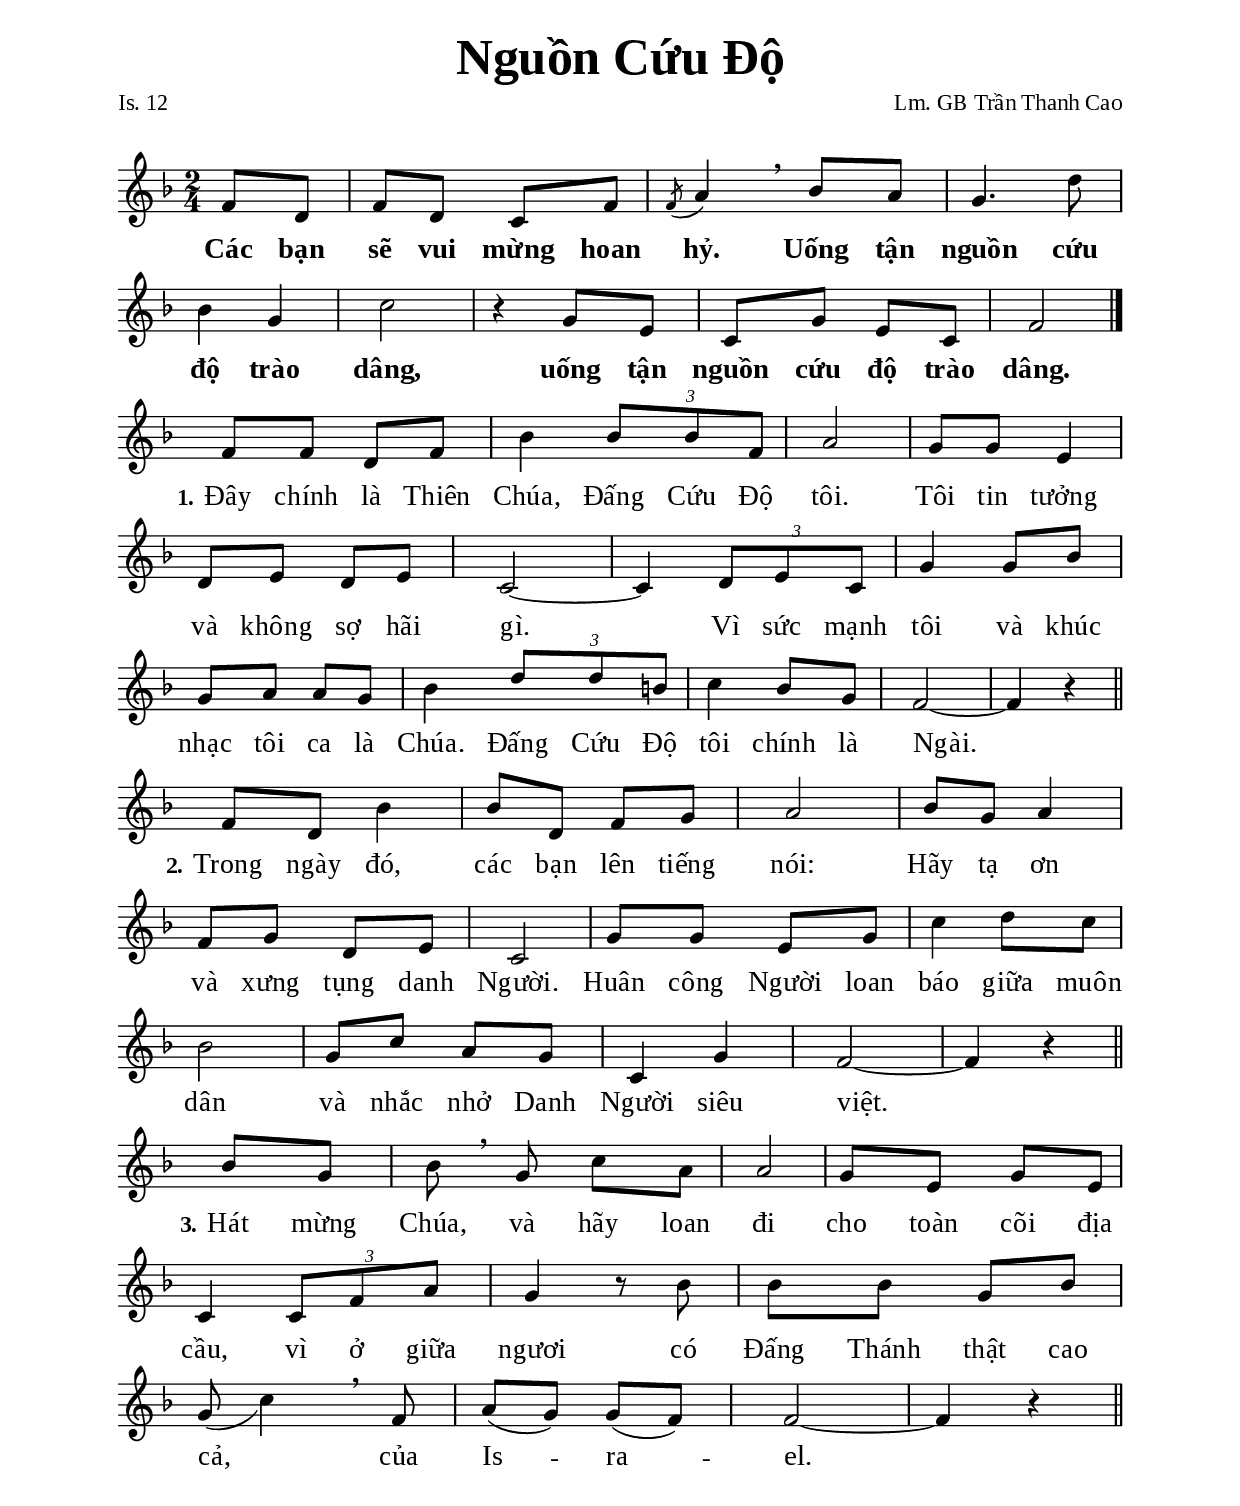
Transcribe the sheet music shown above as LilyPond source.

% Cài đặt chung
\version "2.22.1"
\include "english.ly"

\header {
  title = \markup { \fontsize #3 "Nguồn Cứu Độ" }
  poet = "Is. 12"
  composer = "Lm. GB Trần Thanh Cao"
  arranger = " "
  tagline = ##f
}

% Nhạc điệp khúc
nhacDiepKhuc = \relative c' {
  \partial 4 f8 d |
  f d c f |
  \acciaccatura f8 a4 \breathe bf8 a |
  g4. d'8 |
  bf4 g |
  c2 |
  r4 g8 e |
  c g' e c |
  f2 \bar "|."
}

% Nhạc phiên khúc
nhacPhienKhucMot = \relative c' {
  f8 f d f |
  bf4 \tuplet 3/2 { bf8 bf f } |
  a2 |
  g8 g e4 |
  d8 e d e |
  c2 ~ |
  c4 \tuplet 3/2 { d8 e c } |
  g'4 g8 bf |
  g a a g |
  bf4 \tuplet 3/2 { \stemUp d8 d b! \stemNeutral } |
  c4 bf8 g |
  f2 ~ |
  f4 r \bar "||"
}

nhacPhienKhucHai = \relative c' {
  f8 d bf'4 |
  bf8 d, f g |
  a2 |
  bf8 g a4 |
  f8 g d e |
  c2 |
  g'8 g e g |
  c4 d8 c |
  bf2 |
  g8 c a g |
  c,4 g' |
  f2 ~ |
  f4 r \bar "||"
}

nhacPhienKhucBa = \relative c'' {
  \partial 4 bf8 g |
  bf \breathe g c a |
  a2 |
  g8 e g e |
  c4 \tuplet 3/2 { c8 f a } |
  g4 r8 bf |
  bf bf g bf |
  g _(c4) \breathe f,8 |
  a (g) g (f) |
  f2 ~ |
  f4 r \bar "||"
}

% Lời điệp khúc
loiDiepKhuc = \lyricmode {
  Các bạn sẽ vui mừng hoan hỷ.
  Uống tận nguồn cứu độ trào dâng,
  uống tận nguồn cứu độ trào dâng.
}

% Lời phiên khúc
loiPhienKhucMot = \lyricmode {
  \set stanza = #"1."
  Đây chính là Thiên Chúa, Đấng Cứu Độ tôi.
  Tôi tin tưởng và không sợ hãi gì.
  Vì sức mạnh tôi và khúc nhạc tôi ca là Chúa.
  Đấng Cứu Độ tôi chính là Ngài.
}

loiPhienKhucHai = \lyricmode {
  \set stanza = #"2."
  Trong ngày đó, các bạn lên tiếng nói:
  Hãy tạ ơn và xưng tụng danh Người.
  Huân công Người loan báo giữa muôn dân
  và nhắc nhở Danh Người siêu việt.
}

loiPhienKhucBa = \lyricmode {
  \set stanza = #"3."
  Hát mừng Chúa, và hãy loan đi cho toàn cõi địa cầu,
  vì ở giữa ngươi có Đấng Thánh thật cao cả,
  của Is -- ra -- el.
}


% Dàn trang
\paper {
  #(set-paper-size "a4")
  top-margin = 20\mm
  bottom-margin = 10\mm
  left-margin = 20\mm
  right-margin = 20\mm
  indent = #0
  #(define fonts
    (make-pango-font-tree
      "Liberation Serif"
      "Liberation Serif"
      "Liberation Serif"
      (/ 20 20)))
  page-count = #1
  system-system-spacing = #'((basic-distance . 11.5)
                             (minimum-distance . 11.5)
                             (padding . 1))
  score-system-spacing = #'((basic-distance . 11.5)
                             (minimum-distance . 11.5)
                             (padding . 1))
}

% Thiết lập tông và nhịp
TongNhip = { \key f \major \time 2/4 }

\score {
  \new ChoirStaff <<
    \new Staff = diepKhuc \with {
        \consists "Merge_rests_engraver"
        %\magnifyStaff #(magstep +1)
      }
      <<
      \new Voice = beSop {
        \TongNhip \nhacDiepKhuc
      }
    >>
    \new Lyrics \with {
          \override VerticalAxisGroup.
            nonstaff-relatedstaff-spacing.padding = #1
          \override VerticalAxisGroup.
            nonstaff-unrelatedstaff-spacing.padding = #1
        }
        \lyricsto beSop \loiDiepKhuc
  >>
  \layout {
    \override Lyrics.LyricText.font-series = #'bold
    \override Lyrics.LyricText.font-size = #+2
    \override Lyrics.LyricSpace.minimum-distance = #2.5
    \override Score.BarNumber.break-visibility = ##(#f #f #f)
    \override Score.SpacingSpanner.uniform-stretching = ##t
  }
}

\score {
  \new ChoirStaff <<
    \new Staff = phienKhuc \with {
        %\magnifyStaff #(magstep +1)
      }
      <<
      \new Voice = beSop {
        \key f \major \time 2/4 \nhacPhienKhucMot
      }
    >>
    \new Lyrics \with {
          \override VerticalAxisGroup.
            nonstaff-relatedstaff-spacing.padding = #1.5
          \override VerticalAxisGroup.
            nonstaff-unrelatedstaff-spacing.padding = #1
        }
        \lyricsto beSop \loiPhienKhucMot
  >>
  \layout {
    \override Staff.TimeSignature.transparent = ##t
    \override Lyrics.LyricText.font-size = #+2
    \override Lyrics.LyricSpace.minimum-distance = #2.1
    \override Score.BarNumber.break-visibility = ##(#f #f #f)
    \override Score.SpacingSpanner.uniform-stretching = ##t
  } 
}

\score {
  \new ChoirStaff <<
    \new Staff = phienKhuc \with {
        %\magnifyStaff #(magstep +1)
      }
      <<
      \new Voice = beSop {
        \key f \major \time 2/4 \nhacPhienKhucHai
      }
    >>
    \new Lyrics \with {
          \override VerticalAxisGroup.
            nonstaff-relatedstaff-spacing.padding = #1
          \override VerticalAxisGroup.
            nonstaff-unrelatedstaff-spacing.padding = #1
        }
        \lyricsto beSop \loiPhienKhucHai
  >>
  \layout {
    \override Staff.TimeSignature.transparent = ##t
    \override Lyrics.LyricText.font-size = #+2
    \override Lyrics.LyricSpace.minimum-distance = #2.2
    \override Score.BarNumber.break-visibility = ##(#f #f #f)
    \override Score.SpacingSpanner.uniform-stretching = ##t
  } 
}

\score {
  \new ChoirStaff <<
    \new Staff = phienKhuc \with {
        %\magnifyStaff #(magstep +1)
      }
      <<
      \new Voice = beSop {
        \key f \major \time 2/4 \nhacPhienKhucBa
      }
    >>
    \new Lyrics \with {
          \override VerticalAxisGroup.
            nonstaff-relatedstaff-spacing.padding = #1.5
          \override VerticalAxisGroup.
            nonstaff-unrelatedstaff-spacing.padding = #1
        }
        \lyricsto beSop \loiPhienKhucBa
  >>
  \layout {
    \override Staff.TimeSignature.transparent = ##t
    \override Lyrics.LyricText.font-size = #+2
    \override Lyrics.LyricSpace.minimum-distance = #4
    \override Score.BarNumber.break-visibility = ##(#f #f #f)
    \override Score.SpacingSpanner.uniform-stretching = ##t
  } 
}
